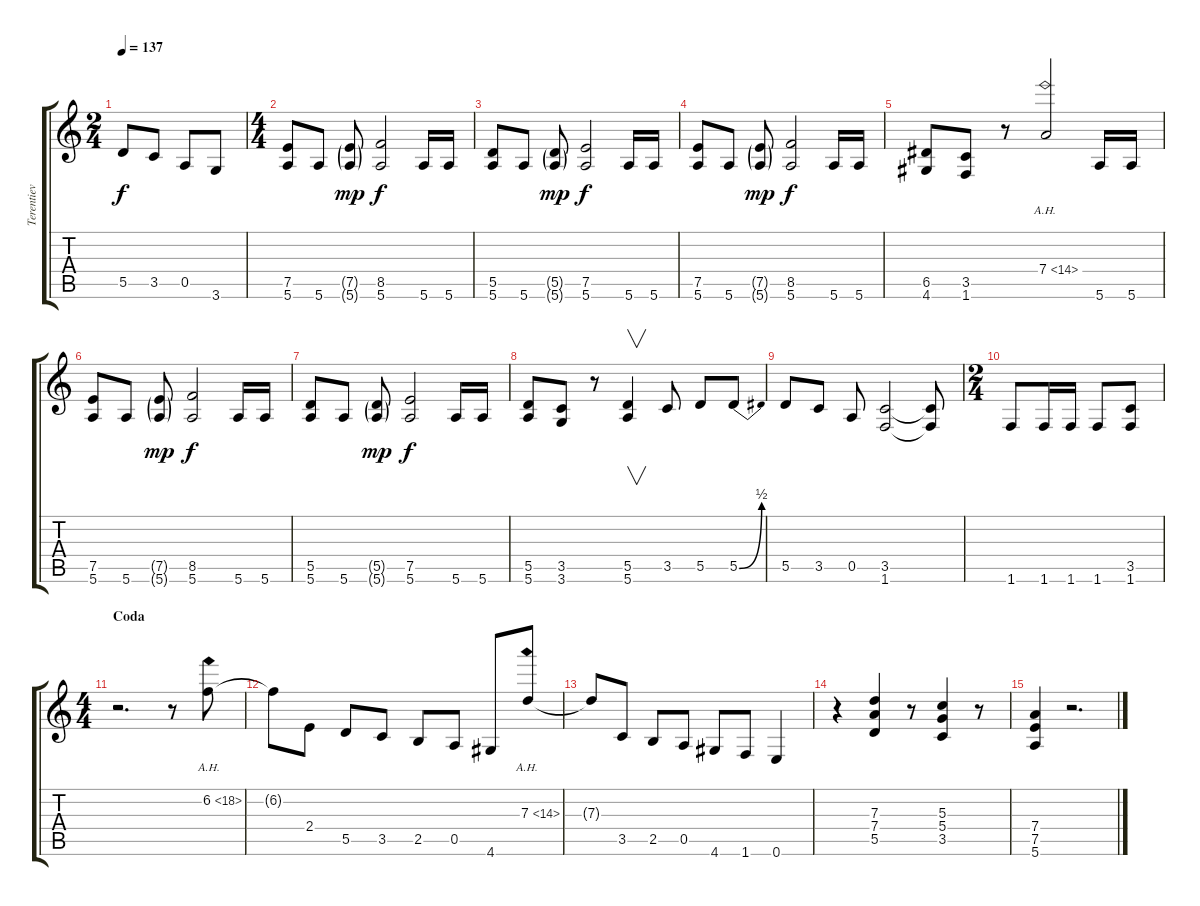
\track ("Terentiev" "Terentiev") {instrument overdrivenguitar}
\staff {score tabs}
\tuning (E4 B3 G3 D3 A2 E2) {hide}
\ts (2 4)
\tempo 137
\clef g2
\ks c
5.5.8{dy f} 3.5.8 0.5.8 3.6.8 |
\ts (4 4)
(7.5 5.6).8 5.6.8 (7.5{g} 5.6{g}).8{dy mp} (8.5 5.6).2{dy f} 5.6.16 5.6.16 |
(5.5 5.6).8 5.6.8 (5.5{g} 5.6{g}).8{dy mp} (7.5 5.6).2{dy f} 5.6.16 5.6.16 |
(7.5 5.6).8 5.6.8 (7.5{g} 5.6{g}).8{dy mp} (8.5 5.6).2{dy f} 5.6.16 5.6.16 |
(6.5 4.6).8 (3.5 1.6).8 r.8 7.4{ah 7}.2 5.6.16 5.6.16 |
(7.5 5.6).8 5.6.8 (7.5{g} 5.6{g}).8{dy mp} (8.5 5.6).2{dy f} 5.6.16 5.6.16 |
(5.5 5.6).8 5.6.8 (5.5{g} 5.6{g}).8{dy mp} (7.5 5.6).2{dy f} 5.6.16 5.6.16 |
(5.5 5.6).8 (3.5 3.6).8 r.8 (5.5 5.6).4{v} 3.5.8 5.5.8 5.5{be (bend 0 0 60 2)}.8 |
5.5.8 3.5.8 0.5.8 (3.5 1.6).2 (3.5{t} 1.6{t}).8 |
\ts (2 4)
1.6.8 1.6.16 1.6.16 1.6.8 (3.5 1.6).8 |
\ts (4 4)
\section ("" "Coda")
r.2{d} r.8 6.2{ah 12}.8 |
6.2{t}.8 2.4.8 5.5.8 3.5.8 2.5.8 0.5.8 4.6.8 7.3{ah 7}.8 |
7.3{t}.8 3.5.8 2.5.8 0.5.8 4.6.8 1.6.8 0.6.4 |
r.4 (7.3 7.4 5.5).4 r.8 (5.3 5.4 3.5).4 r.8 |
(7.4 7.5 5.6).4 r.2{d}
